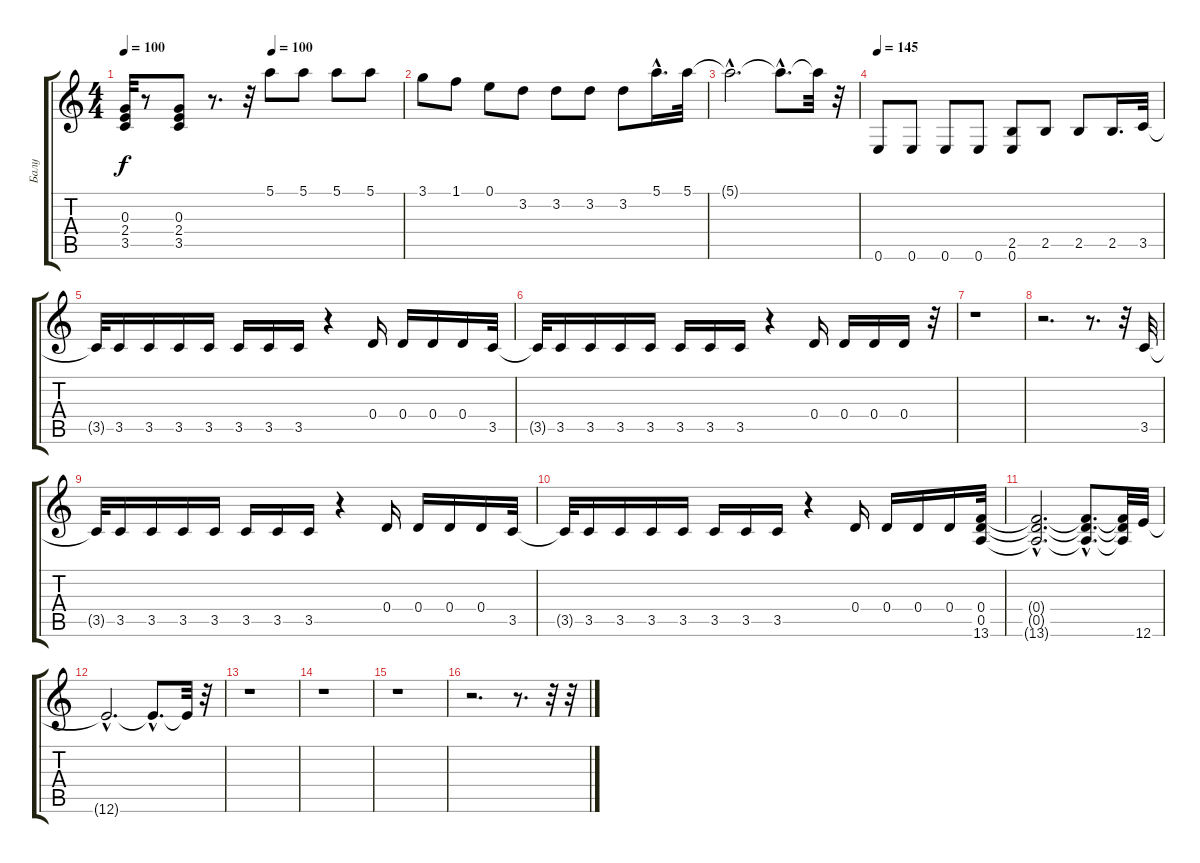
\track ("Балу" "Балу") {instrument electricbassfinger}
\staff {score tabs}
\tuning (E4 B3 G3 D3 A2 E2) {hide}
\ts (4 4)
\tempo 100
\tempo (100 0.53125)
\clef g2
\ks c
(0.3{t} 2.4{t} 3.5{t}).32{dy f} r.8 (0.3 2.4 3.5).8 r.8{d} r.32 5.1.8 5.1.8 5.1.8 5.1.8 |
3.1.8 1.1.8 0.1.8 3.2.8 3.2.8 3.2.8 3.2.8 5.1{hac}.16{d} 5.1.32 |
5.1{hac t}.2{d} 5.1{hac t}.8{d} 5.1{t}.32 r.32 |
\tempo 145
0.6.8 0.6.8 0.6.8 0.6.8 (2.5 0.6).8 2.5.8 2.5.8 2.5.16{d} 3.5.32 |
3.5{t}.32 3.5.16 3.5.16 3.5.16 3.5.16 3.5.16 3.5.16 3.5.16 r.4 0.4.16 0.4.16 0.4.16 0.4.16 3.5.32 |
3.5{t}.32 3.5.16 3.5.16 3.5.16 3.5.16 3.5.16 3.5.16 3.5.16 r.4 0.4.16 0.4.16 0.4.16 0.4.16 r.32 |
r.1 |
r.2{d} r.8{d} r.32 3.5.32 |
3.5{t}.32 3.5.16 3.5.16 3.5.16 3.5.16 3.5.16 3.5.16 3.5.16 r.4 0.4.16 0.4.16 0.4.16 0.4.16 3.5.32 |
3.5{t}.32 3.5.16 3.5.16 3.5.16 3.5.16 3.5.16 3.5.16 3.5.16 r.4 0.4.16 0.4.16 0.4.16 0.4.16 (0.4 0.5 13.6).32 |
(0.4{hac t} 0.5{hac t} 13.6{hac t}).2{d} (0.4{hac t} 0.5{hac t} 13.6{hac t}).8{d} (0.4{t} 0.5{t} 13.6{t}).32 12.6.32 |
12.6{hac t}.2{d} 12.6{hac t}.8{d} 12.6{t}.32 r.32 |
r.1 |
r.1 |
r.1 |
r.2{d} r.8{d} r.32 r.32
